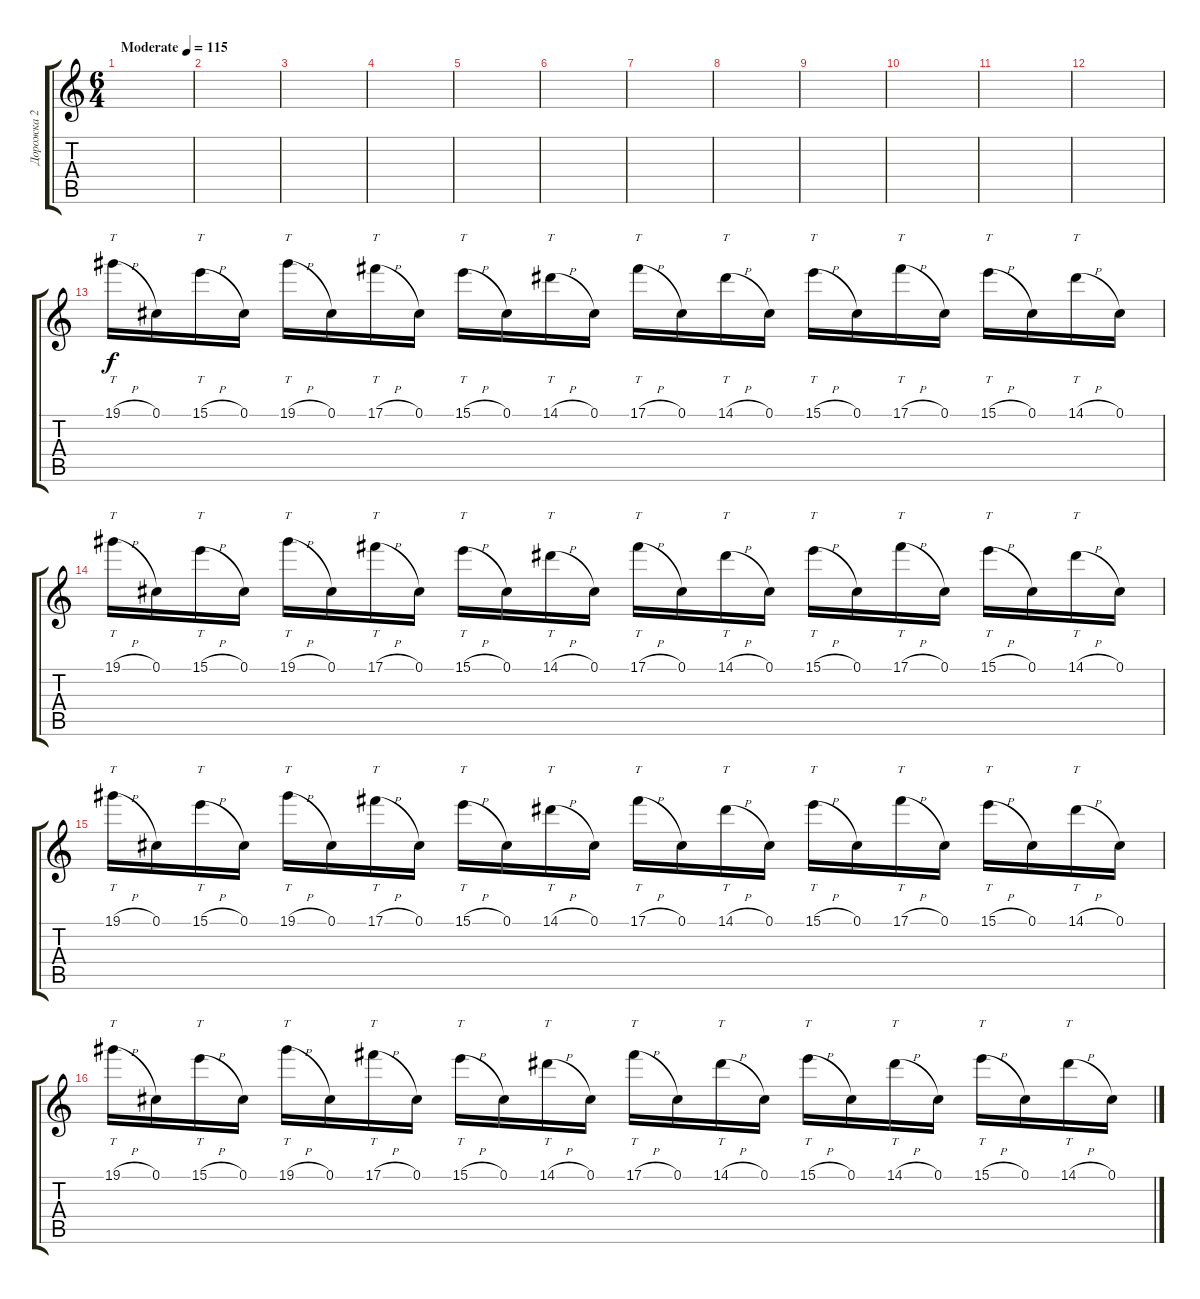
\track ("Дорожка 2" "Дорожка 2") {instrument overdrivenguitar}
\staff {score tabs}
\tuning (Db4 Ab3 E3 B2 Gb2 Db2) {hide}
\ts (6 4)
\tempo (115 "Moderate")
\clef g2
\ks c
|
|
|
|
|
|
|
|
|
|
|
|
19.1{h}.16{tt} 0.1.16 15.1{h}.16{tt} 0.1.16 19.1{h}.16{tt} 0.1.16 17.1{h}.16{tt} 0.1.16 15.1{h}.16{tt} 0.1.16 14.1{h}.16{tt} 0.1.16 17.1{h}.16{tt} 0.1.16 14.1{h}.16{tt} 0.1.16 15.1{h}.16{tt} 0.1.16 17.1{h}.16{tt} 0.1.16 15.1{h}.16{tt} 0.1.16 14.1{h}.16{tt} 0.1.16 |
19.1{h}.16{tt} 0.1.16 15.1{h}.16{tt} 0.1.16 19.1{h}.16{tt} 0.1.16 17.1{h}.16{tt} 0.1.16 15.1{h}.16{tt} 0.1.16 14.1{h}.16{tt} 0.1.16 17.1{h}.16{tt} 0.1.16 14.1{h}.16{tt} 0.1.16 15.1{h}.16{tt} 0.1.16 17.1{h}.16{tt} 0.1.16 15.1{h}.16{tt} 0.1.16 14.1{h}.16{tt} 0.1.16 |
19.1{h}.16{tt} 0.1.16 15.1{h}.16{tt} 0.1.16 19.1{h}.16{tt} 0.1.16 17.1{h}.16{tt} 0.1.16 15.1{h}.16{tt} 0.1.16 14.1{h}.16{tt} 0.1.16 17.1{h}.16{tt} 0.1.16 14.1{h}.16{tt} 0.1.16 15.1{h}.16{tt} 0.1.16 17.1{h}.16{tt} 0.1.16 15.1{h}.16{tt} 0.1.16 14.1{h}.16{tt} 0.1.16 |
19.1{h}.16{tt} 0.1.16 15.1{h}.16{tt} 0.1.16 19.1{h}.16{tt} 0.1.16 17.1{h}.16{tt} 0.1.16 15.1{h}.16{tt} 0.1.16 14.1{h}.16{tt} 0.1.16 17.1{h}.16{tt} 0.1.16 14.1{h}.16{tt} 0.1.16 15.1{h}.16{tt} 0.1.16 14.1{h}.16{tt} 0.1.16 15.1{h}.16{tt} 0.1.16 14.1{h}.16{tt} 0.1.16
